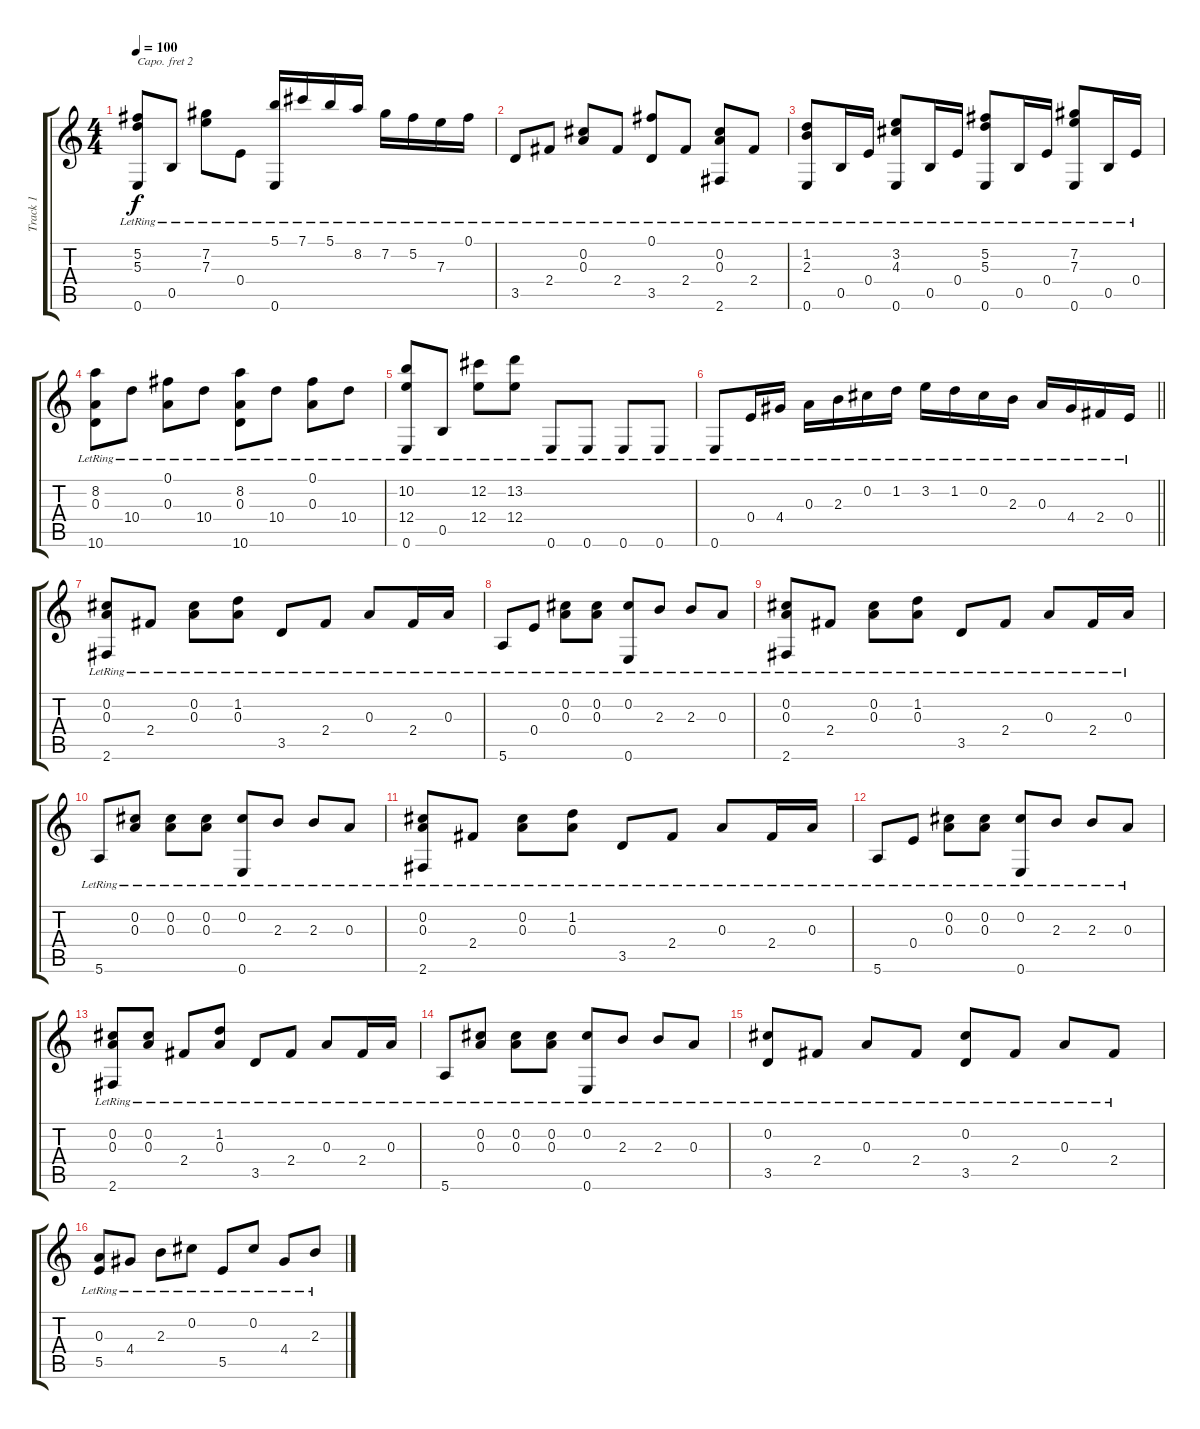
\track ("Track 1" "Track 1") {instrument acousticguitarsteel}
\staff {score tabs}
\capo 2
\tuning (E4 B3 G3 D3 A2 D2) {hide}
\ts (4 4)
\tempo 100
\clef g2
\ks c
(5.2{lr} 5.3{lr} 0.6{lr}).8{dy f} 0.5{lr}.8 (7.2{lr} 7.3{lr}).8 0.4{lr}.8 (5.1{lr} 0.6{lr}).16 7.1{lr}.16 5.1{lr}.16 8.2{lr}.16 7.2{lr}.16 5.2{lr}.16 7.3{lr}.16 0.1{lr}.16 |
3.5{lr}.8 2.4{lr}.8 (0.2{lr} 0.3{lr}).8 2.4{lr}.8 (0.1{lr} 3.5{lr}).8 2.4{lr}.8 (0.2{lr} 0.3{lr} 2.6{lr}).8 2.4{lr}.8 |
(1.2{lr} 2.3{lr} 0.6{lr}).8 0.5{lr}.16 0.4{lr}.16 (3.2{lr} 4.3{lr} 0.6{lr}).8 0.5{lr}.16 0.4{lr}.16 (5.2{lr} 5.3{lr} 0.6{lr}).8 0.5{lr}.16 0.4{lr}.16 (7.2{lr} 7.3{lr} 0.6{lr}).8 0.5{lr}.16 0.4{lr}.16 |
(8.2{lr} 0.3{lr} 10.6{lr}).8 10.4{lr}.8 (0.1{lr} 0.3{lr}).8 10.4{lr}.8 (8.2{lr} 0.3{lr} 10.6{lr}).8 10.4{lr}.8 (0.1{lr} 0.3{lr}).8 10.4{lr}.8 |
(10.2{lr} 12.4{lr} 0.6{lr}).8 0.5{lr}.8 (12.2{lr} 12.4{lr}).8 (13.2{lr} 12.4{lr}).8 0.6{lr}.8 0.6{lr}.8 0.6{lr}.8 0.6{lr}.8 |
\barLineRight lightlight
0.6{lr}.8 0.4{lr}.16 4.4{lr}.16 0.3{lr}.16 2.3{lr}.16 0.2{lr}.16 1.2{lr}.16 3.2{lr}.16 1.2{lr}.16 0.2{lr}.16 2.3{lr}.16 0.3{lr}.16 4.4{lr}.16 2.4{lr}.16 0.4{lr}.16 |
(0.2{lr} 0.3{lr} 2.6{lr}).8 2.4{lr}.8 (0.2{lr} 0.3{lr}).8 (1.2{lr} 0.3{lr}).8 3.5{lr}.8 2.4{lr}.8 0.3{lr}.8 2.4{lr}.16 0.3{lr}.16 |
5.6{lr}.8 0.4{lr}.8 (0.2{lr} 0.3{lr}).8 (0.2{lr} 0.3{lr}).8 (0.2{lr} 0.6{lr}).8 2.3{lr}.8 2.3{lr}.8 0.3{lr}.8 |
(0.2{lr} 0.3{lr} 2.6{lr}).8 2.4{lr}.8 (0.2{lr} 0.3{lr}).8 (1.2{lr} 0.3{lr}).8 3.5{lr}.8 2.4{lr}.8 0.3{lr}.8 2.4{lr}.16 0.3{lr}.16 |
5.6{lr}.8 (0.2{lr} 0.3{lr}).8 (0.2{lr} 0.3{lr}).8 (0.2{lr} 0.3{lr}).8 (0.2{lr} 0.6{lr}).8 2.3{lr}.8 2.3{lr}.8 0.3{lr}.8 |
(0.2{lr} 0.3{lr} 2.6{lr}).8 2.4{lr}.8 (0.2{lr} 0.3{lr}).8 (1.2{lr} 0.3{lr}).8 3.5{lr}.8 2.4{lr}.8 0.3{lr}.8 2.4{lr}.16 0.3{lr}.16 |
5.6{lr}.8 0.4{lr}.8 (0.2{lr} 0.3{lr}).8 (0.2{lr} 0.3{lr}).8 (0.2{lr} 0.6{lr}).8 2.3{lr}.8 2.3{lr}.8 0.3{lr}.8 |
(0.2{lr} 0.3{lr} 2.6{lr}).8 (0.2{lr} 0.3{lr}).8 2.4{lr}.8 (1.2{lr} 0.3{lr}).8 3.5{lr}.8 2.4{lr}.8 0.3{lr}.8 2.4{lr}.16 0.3{lr}.16 |
5.6{lr}.8 (0.2{lr} 0.3{lr}).8 (0.2{lr} 0.3{lr}).8 (0.2{lr} 0.3{lr}).8 (0.2{lr} 0.6{lr}).8 2.3{lr}.8 2.3{lr}.8 0.3{lr}.8 |
(0.2{lr} 3.5{lr}).8 2.4{lr}.8 0.3{lr}.8 2.4{lr}.8 (0.2{lr} 3.5{lr}).8 2.4{lr}.8 0.3{lr}.8 2.4{lr}.8 |
(0.3{lr} 5.5{lr}).8 4.4{lr}.8 2.3{lr}.8 0.2{lr}.8 5.5{lr}.8 0.2{lr}.8 4.4{lr}.8 2.3{lr}.8
